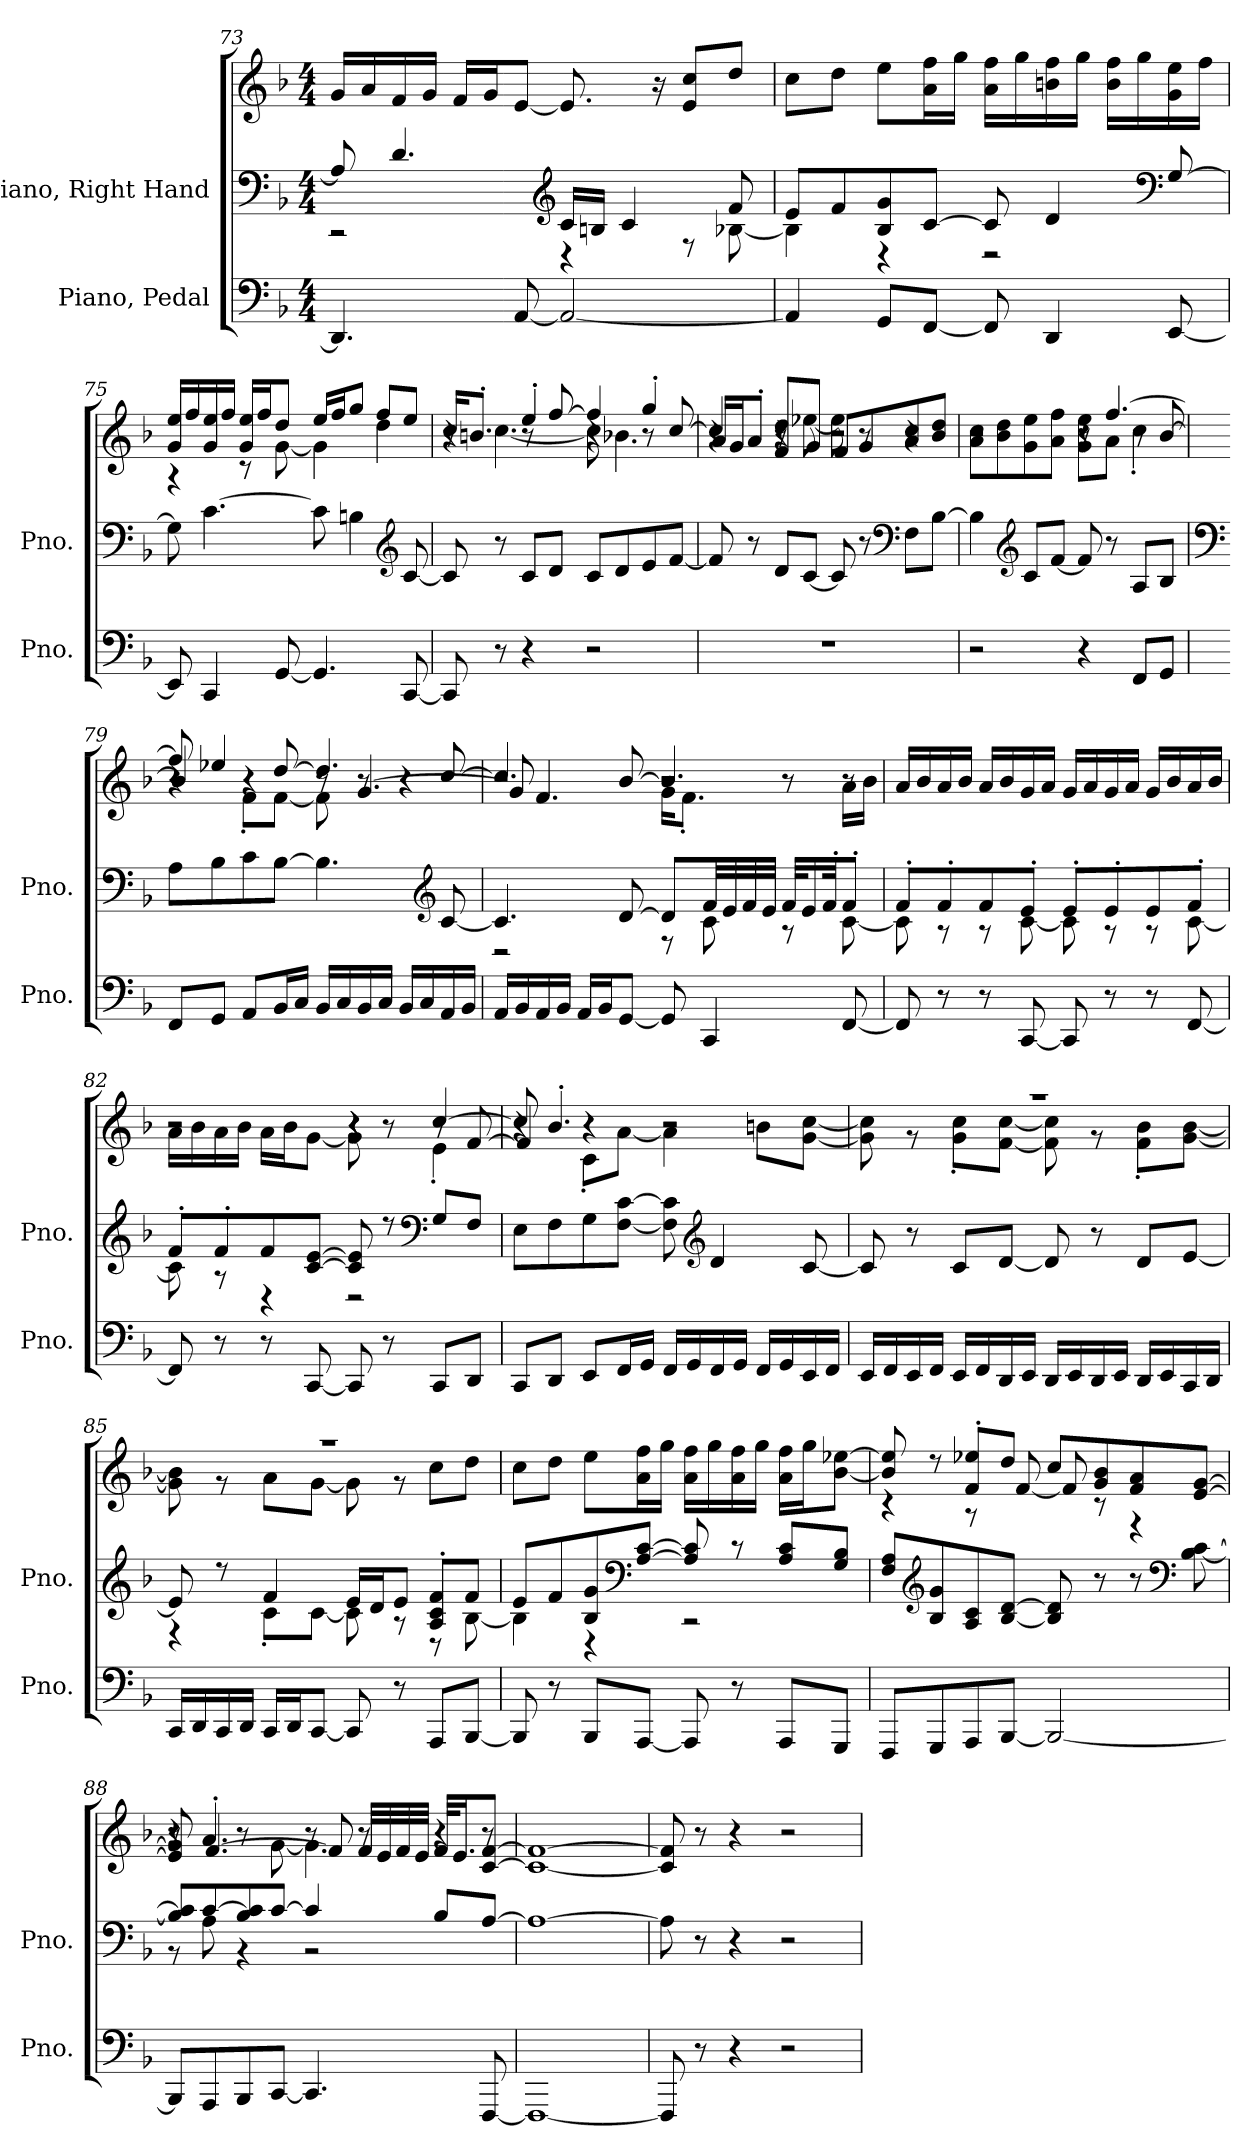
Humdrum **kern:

**kern	**kern	**kern
*part2	*part1	*part1
*staff3	*staff2	*staff1
*I"Piano, Pedal	*I"Piano, Right Hand	*
*I'Pno.	*I'Pno.	*
*clefF4	*clefF4	*clefG2
*k[b-]	*k[b-]	*k[b-]
*M4/4	*M4/4	*M4/4
=73	=73	=73
*	*^	*
4.DD/]	8A/]	2r	16g/LL
.	.	.	16a/
.	4.d/	.	16f/
.	.	.	16g/JJ
.	.	.	16f/LL
.	.	.	16g/J
[8AA/	.	.	[8e/J
*	*clefG2	*	*
2AA/_	16c/LL	4r	8.e/]
.	16Bn/JJ	.	.
.	4c/	.	.
.	.	.	16r
.	.	8r	8e/ 8cc/L
.	8f/	[8B-X\	8dd/J
!!LO:LB:g=z
=74	=74	=74	=74
4AA/]	8e/L	4B-\]	8cc\L
.	8f/	.	8dd\J
8GG/L	8B-/ 8g/	4r	8ee\L
[8FF/J	[8c/J	.	16a\ 16ff\L
.	.	.	16gg\JJ
8FF/]	8c/]	2r	16a\ 16ff\LL
.	.	.	16gg\
4DD/	4d/	.	16bn\ 16ff\
.	.	.	16gg\JJ
.	.	.	16b\ 16ff\LL
.	.	.	16gg\
*	*clefF4	*	*
[8EE/	[8G/	.	16g\ 16ee\
.	.	.	16ff\JJ
*	*v	*v	*
=75	=75	=75
*	*	*^
8EE/]	8G\]	16g/ 16ee/LL	4r
.	.	16ff/	.
4CC/	[4.c\	16g/ 16ee/	.
.	.	16ff/JJ	.
.	.	16g/ 16ee/LL	8r
.	.	16ff/J	.
[8GG/	.	8dd/J	[8g\
4.GG/]	8c\]	16ee/LL	4g\]
.	.	16ff/J	.
.	4Bn\	8gg/J	.
.	.	8ff/L	4dd\
*	*clefG2	*	*
[8CC/	[8c/	8ee/J	.
=76	=76	=76	=76
*	*	*	*^
8CC/]	8c/]	4r	8r	16cc/KL
.	.	.	.	8.bn'/J
8r	8r	.	[4.cc\	.
4r	8c/L	8r	.	4ee'/
.	8d/J	[8ff/	.	.
2r	8c/L	4ff/]	8cc\]	4r
.	8d/	.	4.b-X\	.
.	8e/	8r	.	4gg'/
.	[8f/J	[8cc/	.	.
!!LO:LB:g=z	!!	!!
=77	=77	=77	=77	=77
1r	8f/]	4cc/]	4r	16a/LL
.	.	.	.	16g/J
.	8r	.	.	8a'/J
.	8d/L	4r	8r	8f/ 8dd/L
.	[8c/J	.	[8ee-X\	8g/J
.	8c/]	2r	8ee-\]	8f/L
.	8r	.	8r	8g/
*	*clefF4	*	*	*
.	8F\L	.	4r	8a/ 8cc/
.	[8B-\J	.	.	8b-/ 8dd/J
=78	=78	=78	=78	=78
2r	4B-\]	2r	8a\ 8cc\L	2r
.	.	.	8b-\ 8dd\	.
*	*clefG2	*	*	*
.	8c/L	.	8g\ 8ee\	.
.	[8f/J	.	8a\ 8ff\J	.
4r	8f/]	8r	8g\ 8ee\L	4r
.	8r	[4.ff/	8a\J	.
8FF/L	8A/L	.	4cc'\	8r
8GG/J	8B-/J	.	.	[8b-/
=79	=79	=79	=79	=79
*	*clefF4	*	*	*
8FF/L	8A\L	8ff/]	4r	4b-/]
8GG/J	8B-\	4ee-X/	.	.
8AA/L	8c\	.	8f'\L	4r
16BB-/L	[8B-\J	[8dd/	[8f\J	.
16C/JJ	.	.	.	.
16BB-/LL	4.B-\]	4.dd/]	8f\]	8r
16C/	.	.	.	.
16BB-/	.	.	8r	[4.g/
16C/JJ	.	.	.	.
16BB-/LL	.	.	4r	.
16C/	.	.	.	.
*	*clefG2	*	*	*
16AA/	[8c/	[8cc/	.	.
16BB-/JJ	.	.	.	.
!!LO:PB:g=z	!!	!!
=80	=80	=80	=80	=80
*	*^	*	*	*
16AA/LL	4.c/]	2r	4.cc/]	2r	8g/]
16BB-/	.	.	.	.	.
16AA/	.	.	.	.	4.f/
16BB-/JJ	.	.	.	.	.
16AA/LL	.	.	.	.	.
16BB-/J	.	.	.	.	.
[8GG/J	[8d/	.	[8b-/	.	.
8GG/]	8d/L]	8r	4.b-/]	16g\KL	2r
.	.	.	.	8.f'\J	.
4CC/	32f/LL	8c\	.	.	.
.	32e/	.	.	.	.
.	32f/	.	.	.	.
.	32e/JJJ	.	.	.	.
.	32f/KLL	8r	.	8r	.
.	16e/	.	.	.	.
.	32f'/JK	.	.	.	.
[8FF/	8f'/J	[8c\	8r	16a\LL	.
.	.	.	.	16b-\JJ	.
*	*	*	*v	*v	*v
=81	=81	=81	=81
8FF/]	8f'/L	8c\]	16a/LL
.	.	.	16b-/
8r	8f'/	8r	16a/
.	.	.	16b-/JJ
8r	8f/	8r	16a/LL
.	.	.	16b-/
[8CC/	8e'/J	[8c\	16g/
.	.	.	16a/JJ
8CC/]	8e'/L	8c\]	16g/LL
.	.	.	16a/
8r	8e'/	8r	16g/
.	.	.	16a/JJ
8r	8e/	8r	16g/LL
.	.	.	16b-/
[8FF/	8f'/J	[8c\	16a/
.	.	.	16b-/JJ
!!LO:LB:g=z
=82	=82	=82	=82
*	*	*	*^
*	*	*	*	*^
8FF/]	8f'/L	8c\]	2r	16a\LL	2r
.	.	.	.	16b-\	.
8r	8f'/	8r	.	16a\	.
.	.	.	.	16b-\JJ	.
8r	8f/	4r	.	16a\LL	.
.	.	.	.	16b-\J	.
[8CC/	[8c/ [8e/J	.	.	[8g\J	.
8CC/]	8c/] 8e/]	2r	4r	8g\]	4r
8r	8r	.	.	8r	.
*	*clefF4	*	*	*	*
8CC/L	8G/L	.	[4cc/	4e'\	8r
8DD/J	8F/J	.	.	.	[8f/
*	*v	*v	*	*	*
=83	=83	=83	=83	=83
8CC/L	8E\L	8cc/]	4r	4f/]
8DD/J	8F\	4.b-'/	.	.
8EE/L	8G\	.	8c'\L	4r
16FF/L	[8F\ [8c\J	.	[8a\J	.
16GG/JJ	.	.	.	.
16FF/LL	8F\] 8c\]	2r	4a\]	2r
16GG/	.	.	.	.
*	*clefG2	*	*	*
16FF/	4d/	.	.	.
16GG/JJ	.	.	.	.
16FF/LL	.	.	8bn\L	.
16GG/	.	.	.	.
16EE/	[8c/	.	[8g\ [8cc\J	.
16FF/JJ	.	.	.	.
*	*	*	*v	*v
!!LO:LB:g=z
=84	=84	=84	=84
16EE/LL	8c/]	1r	8g\] 8cc\]
16FF/	.	.	.
16EE/	8r	.	8r
16FF/JJ	.	.	.
16EE/LL	8c/L	.	8g\' 8cc\'L
16FF/	.	.	.
16DD/	[8d/J	.	[8f\ [8cc\J
16EE/JJ	.	.	.
16DD/LL	8d/]	.	8f\] 8cc\]
16EE/	.	.	.
16DD/	8r	.	8r
16EE/JJ	.	.	.
16DD/LL	8d/L	.	8f\' 8b-\'L
16EE/	.	.	.
16CC/	[8e/J	.	[8g\ [8b-\J
16DD/JJ	.	.	.
=85	=85	=85	=85
*	*^	*	*
16CC/LL	8e/]	4r	1r	8g\] 8b-\]
16DD/	.	.	.	.
16CC/	8r	.	.	8r
16DD/JJ	.	.	.	.
16CC/LL	4f/	8c'\L	.	8a\L
16DD/J	.	.	.	.
[8CC/J	.	[8c\J	.	[8g\J
8CC/]	16e/LL	8c\]	.	8g\]
.	16d/J	.	.	.
8r	8e/J	8r	.	8r
8AAA/L	8A/' 8c/' 8f/'L	8r	.	8cc\L
[8BBB-/J	8f/J	[8B-\	.	8dd\J
*	*	*	*v	*v
!!LO:LB:g=z
=86	=86	=86	=86
8BBB-/]	8e/L	4B-\]	8cc\L
8r	8f/	.	8dd\J
8BBB-/L	8B-/ 8g/	4r	8ee\L
*	*clefF4	*	*
[8AAA/J	[8A/ [8c/J	.	16a\ 16ff\L
.	.	.	16gg\JJ
8AAA/]	8A/] 8c/]	2r	16a\ 16ff\LL
.	.	.	16gg\
8r	8r	.	16a\ 16ff\
.	.	.	16gg\JJ
8AAA/L	8A/ 8c/L	.	16a\ 16ff\LL
.	.	.	16gg\J
8GGG/J	8G/ 8B-/J	.	[8b-\ [8ee-X\J
*	*v	*v	*
=87	=87	=87
*	*	*^
8FFF/L	8F/ 8A/L	8b-/] 8ee-/]	4r
*	*clefG2	*	*
8GGG/	8B-/ 8g/	8r	.
8AAA/	8A/ 8c/	8f/' 8ee-X/'L	8r
[8BBB-/J	[8B-/ [8d/J	8dd/J	[8f/
2BBB-/_	8B-/] 8d/]	8cc/L	8f/]
.	8r	8g/ 8b-/	8r
.	8r	8f/ 8a/	4r
*	*clefF4	*	*
.	[8B-\ [8c\	[8e/ [8g/J	.
!!LO:PB:g=z
=88	=88	=88	=88
*	*^	*	*^
8BBB-/L]	8B-/] 8c/]L	8r	8e/] 8g/]	4r	8r
8AAA/	[8c/	8A\	4.a'/	.	[4.f/
8BBB-/	8B-/ 8c/]	4r	.	8r	.
[8CC/J	[8c/J	.	.	[8g\	.
4.CC/]	4c/]	2r	8r	4.g\]	8f/]
.	.	.	32f/LLL	.	8r
.	.	.	32e/	.	.
.	.	.	32f/	.	.
.	.	.	32e/JJJ	.	.
.	8B-/L	.	32f/KLL	.	4r
.	.	.	16.e/J	.	.
[8FFF/	[8A/J	.	[8c/ [8f/J	8r	.
*	*v	*v	*	*	*
*	*	*v	*v	*v
=89	=89	=89
1FFF_	1A_	1c_ 1f_
=90	=90	=90
8FFF/]	8A\]	8c/] 8f/]
8r	8r	8r
4r	4r	4r
2r	2r	2r
=	=	=
*-	*-	*-
